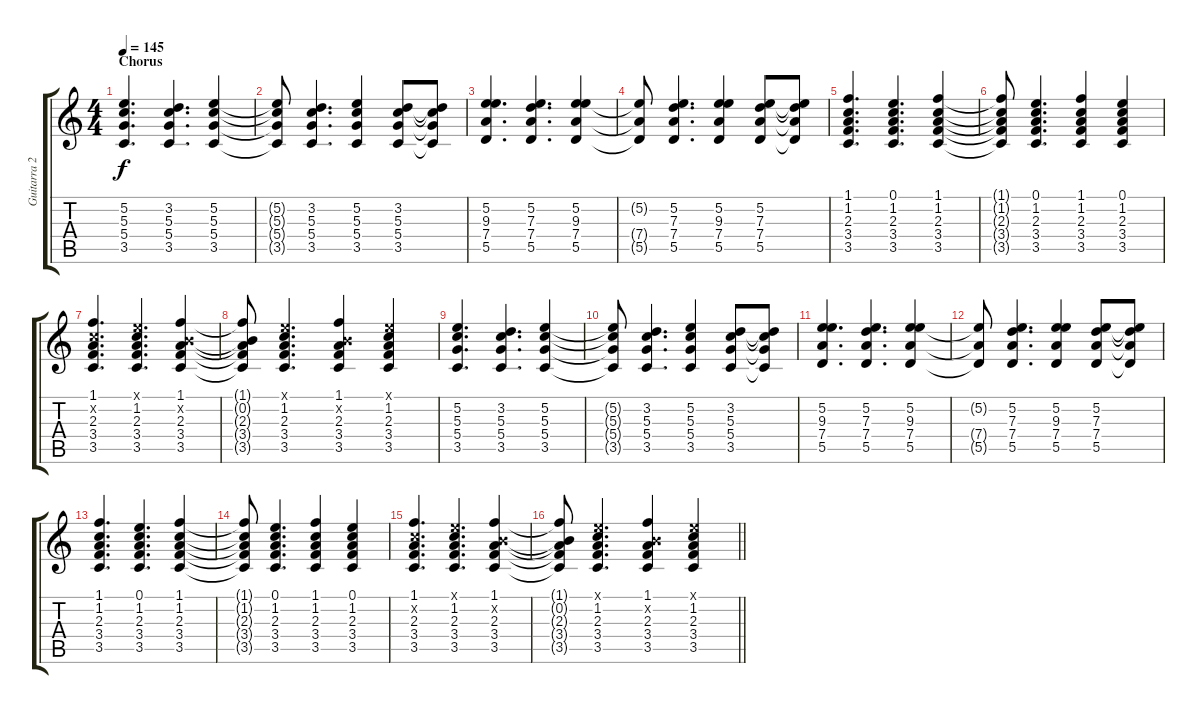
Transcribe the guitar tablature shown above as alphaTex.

\track ("Guitarra 2" "Guitarra 2") {instrument electricguitarclean}
\staff {score tabs}
\tuning (E4 B3 G3 D3 A2 E2) {hide}
\ts (4 4)
\section ("" "Chorus")
\tempo 145
\clef g2
\ks c
(5.2 5.3 5.4 3.5).4{d dy f} (3.2 5.3 5.4 3.5).4{d} (5.2 5.3 5.4 3.5).4 |
(5.2{t} 5.3{t} 5.4{t} 3.5{t}).8 (3.2 5.3 5.4 3.5).4{d} (5.2 5.3 5.4 3.5).4 (3.2 5.3 5.4 3.5).8 (3.2{t} 5.3{t} 5.4{t} 3.5{t}).8 |
(5.2 9.3 7.4 5.5).4{d} (5.2 7.3 7.4 5.5).4{d} (5.2 9.3 7.4 5.5).4 |
(5.2{t} 7.4{t} 5.5{t}).8 (5.2 7.3 7.4 5.5).4{d} (5.2 9.3 7.4 5.5).4 (5.2 7.3 7.4 5.5).8 (5.2{t} 7.3{t} 7.4{t} 5.5{t}).8 |
(1.1 1.2 2.3 3.4 3.5).4{d} (0.1 1.2 2.3 3.4 3.5).4{d} (1.1 1.2 2.3 3.4 3.5).4 |
(1.1{t} 1.2{t} 2.3{t} 3.4{t} 3.5{t}).8 (0.1 1.2 2.3 3.4 3.5).4{d} (1.1 1.2 2.3 3.4 3.5).4 (0.1 1.2 2.3 3.4 3.5).4 |
(1.1 1.2{x} 2.3 3.4 3.5).4{d} (0.1{x} 1.2 2.3 3.4 3.5).4{d} (1.1 0.2{x} 2.3 3.4 3.5).4 |
(1.1{t} 0.2{t} 2.3{t} 3.4{t} 3.5{t}).8 (0.1{x} 1.2 2.3 3.4 3.5).4{d} (1.1 0.2{x} 2.3 3.4 3.5).4 (0.1{x} 1.2 2.3 3.4 3.5).4 |
(5.2 5.3 5.4 3.5).4{d} (3.2 5.3 5.4 3.5).4{d} (5.2 5.3 5.4 3.5).4 |
(5.2{t} 5.3{t} 5.4{t} 3.5{t}).8 (3.2 5.3 5.4 3.5).4{d} (5.2 5.3 5.4 3.5).4 (3.2 5.3 5.4 3.5).8 (3.2{t} 5.3{t} 5.4{t} 3.5{t}).8 |
(5.2 9.3 7.4 5.5).4{d} (5.2 7.3 7.4 5.5).4{d} (5.2 9.3 7.4 5.5).4 |
(5.2{t} 7.4{t} 5.5{t}).8 (5.2 7.3 7.4 5.5).4{d} (5.2 9.3 7.4 5.5).4 (5.2 7.3 7.4 5.5).8 (5.2{t} 7.3{t} 7.4{t} 5.5{t}).8 |
(1.1 1.2 2.3 3.4 3.5).4{d} (0.1 1.2 2.3 3.4 3.5).4{d} (1.1 1.2 2.3 3.4 3.5).4 |
(1.1{t} 1.2{t} 2.3{t} 3.4{t} 3.5{t}).8 (0.1 1.2 2.3 3.4 3.5).4{d} (1.1 1.2 2.3 3.4 3.5).4 (0.1 1.2 2.3 3.4 3.5).4 |
(1.1 1.2{x} 2.3 3.4 3.5).4{d} (0.1{x} 1.2 2.3 3.4 3.5).4{d} (1.1 0.2{x} 2.3 3.4 3.5).4 |
\barLineRight lightlight
(1.1{t} 0.2{t} 2.3{t} 3.4{t} 3.5{t}).8 (0.1{x} 1.2 2.3 3.4 3.5).4{d} (1.1 0.2{x} 2.3 3.4 3.5).4 (0.1{x} 1.2 2.3 3.4 3.5).4
